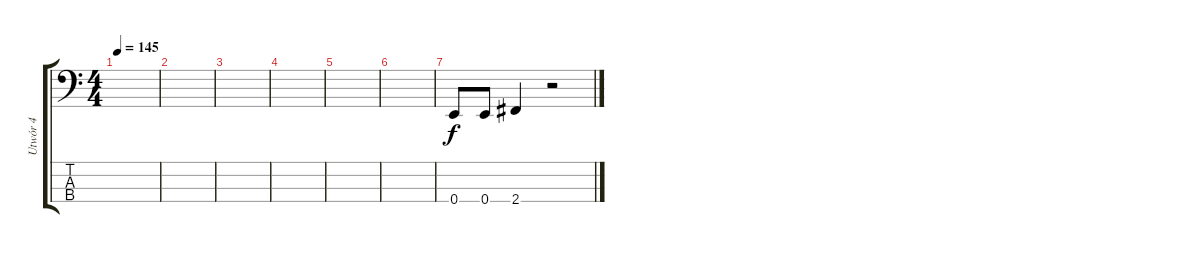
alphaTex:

\track ("Utwór 4" "Utwór 4") {instrument electricbasspick}
\staff {score tabs}
\tuning (G2 D2 A1 E1) {hide}
\ts (4 4)
\tempo 145
\clef f4
\ks c
|
|
|
|
|
|
0.4.8 0.4.8 2.4.4 r.2
